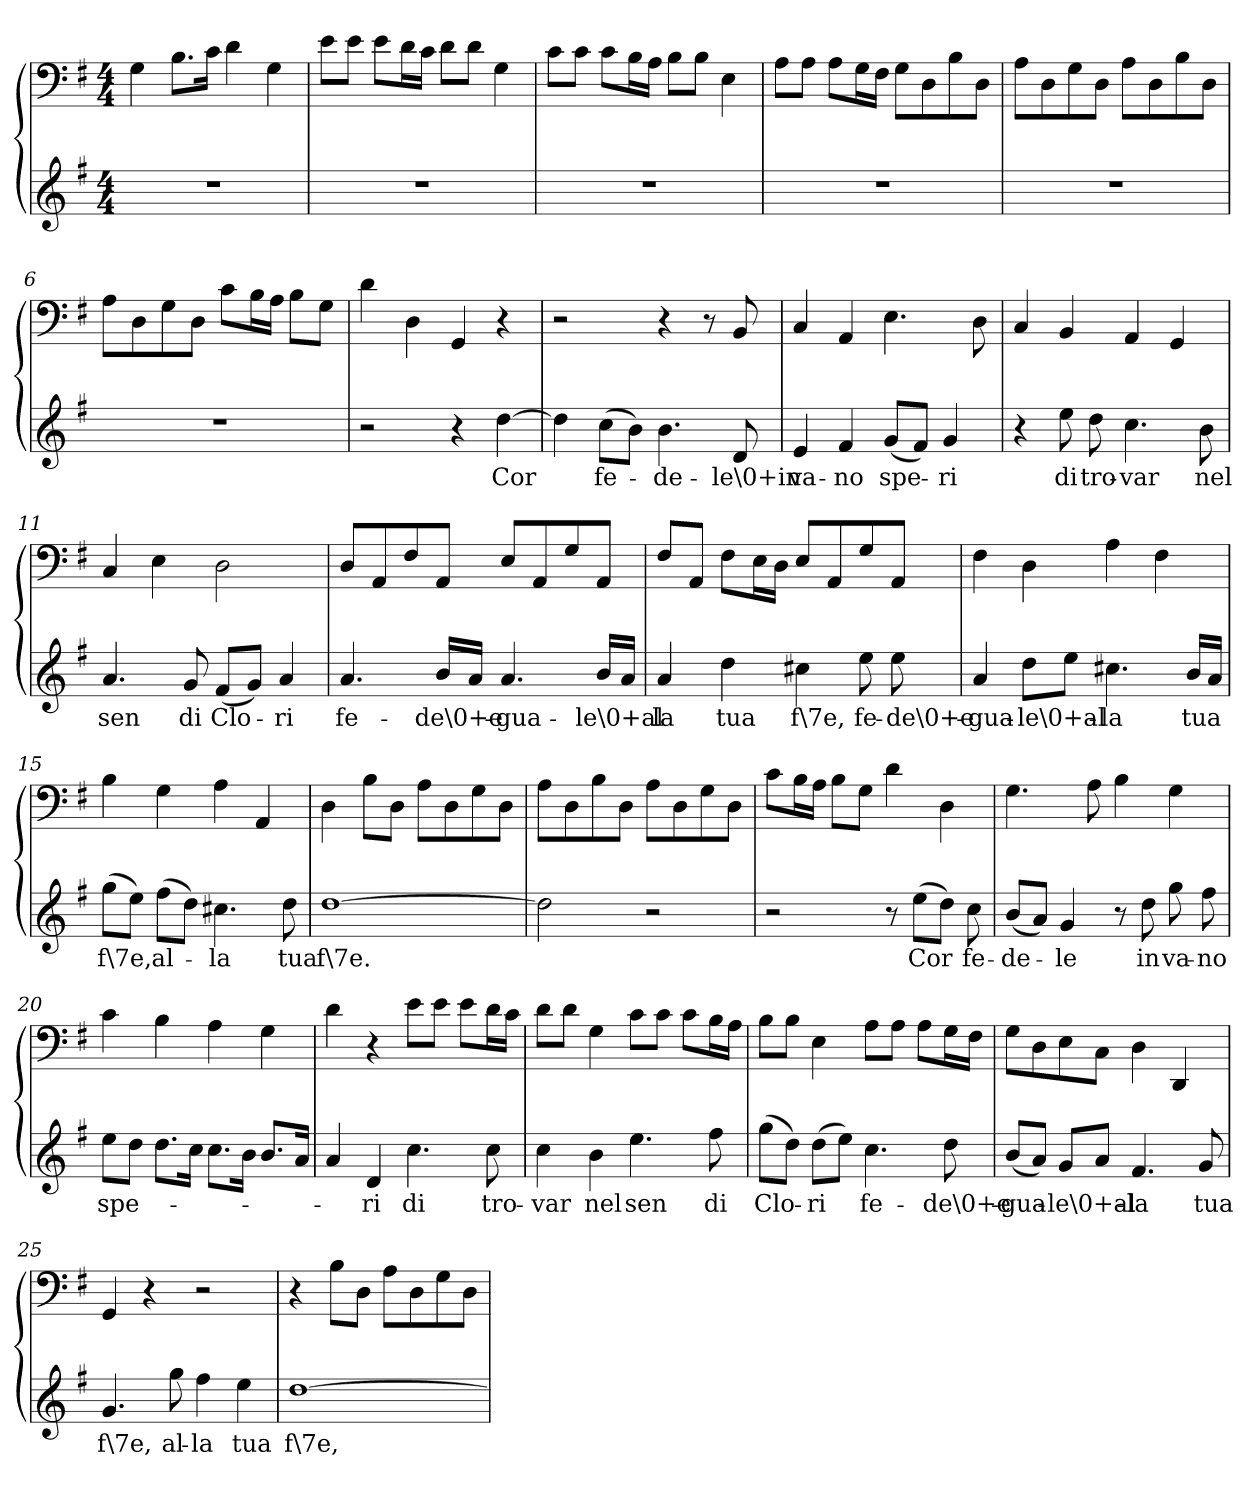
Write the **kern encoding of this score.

**kern	**text	**kern
*part1	*part1	*part1
*staff2	*staff2	*staff1
*clefG2	*	*clefF4
*k[f#]	*	*k[f#]
*G:	*	*G:
*M4/4	*	*M4/4
=1	=1	=1
1r	.	4G\
.	.	8.B\L
.	.	16c\Jk
.	.	4d\
.	.	4G\
=2	=2	=2
1r	.	8e\L
.	.	8e\J
.	.	8e\L
.	.	16d\L
.	.	16c\JJ
.	.	8d\L
.	.	8d\J
.	.	4G\
=3	=3	=3
1r	.	8c\L
.	.	8c\J
.	.	8c\L
.	.	16B\L
.	.	16A\JJ
.	.	8B\L
.	.	8B\J
.	.	4E\
=4	=4	=4
1r	.	8A\L
.	.	8A\J
.	.	8A\L
.	.	16G\L
.	.	16F#\JJ
.	.	8G\L
.	.	8D\
.	.	8B\
.	.	8D\J
=5	=5	=5
1r	.	8A\L
.	.	8D\
.	.	8G\
.	.	8D\J
.	.	8A\L
.	.	8D\
.	.	8B\
.	.	8D\J
=6	=6	=6
1r	.	8A\L
.	.	8D\
.	.	8G\
.	.	8D\J
.	.	8c\L
.	.	16B\L
.	.	16A\JJ
.	.	8B\L
.	.	8G\J
=7	=7	=7
2r	.	4d\
.	.	4D\
4r	.	4GG/
[4dd\	Cor	4r
=8	=8	=8
4dd\]	.	2r
(8cc\L	fe-	.
8b\J)	.	.
4.b\	-de-	4r
.	.	8r
8d/	-le\0+in	8BB/
=9	=9	=9
4e/	va-	4C/
4f#/	-no	4AA/
(8g/L	spe-	4.E\
8f#/J)	.	.
4g/	-ri	.
.	.	8D\
=10	=10	=10
4r	.	4C/
8ee\	di	4BB/
8dd\	tro-	.
4.cc\	-var	4AA/
.	.	4GG/
8b\	nel	.
=11	=11	=11
4.a/	sen	4C/
.	.	4E\
8g/	di	.
(8f#/L	Clo-	2D\
8g/J)	.	.
4a/	-ri	.
=12	=12	=12
4.a/	fe-	8D/L
.	.	8AA/
.	.	8F#/
16b/LL	-de\0+e-	8AA/J
16a/JJ	.	.
4.a/	-gua-	8E/L
.	.	8AA/
.	.	8G/
16b/LL	-le\0+al	8AA/J
16a/JJ	.	.
=13	=13	=13
4a/	la	8F#/L
.	.	8AA/J
4dd\	tua	8F#\L
.	.	16E\L
.	.	16D\JJ
4cc#X\	f\7e,	8E/L
.	.	8AA/
8ee\	fe-	8G/
8ee\	-de\0+e-	8AA/J
=14	=14	=14
4a/	-gua-	4F#\
8dd\L	-le\0+al-	4D\
8ee\J	.	.
4.cc#X\	-la	4A\
.	.	4F#\
16b/LL	tua	.
16a/JJ	.	.
=15	=15	=15
(8gg\L	f\7e,	4B\
8ee\J)	.	.
(8ff#\L	al-	4G\
8dd\J)	.	.
4.cc#X\	-la	4A\
.	.	4AA/
8dd\	tua	.
=16	=16	=16
[1dd\	f\7e.	4D\
.	.	8B\L
.	.	8D\J
.	.	8A\L
.	.	8D\
.	.	8G\
.	.	8D\J
=17	=17	=17
2dd\]	.	8A\L
.	.	8D\
.	.	8B\
.	.	8D\J
2r	.	8A\L
.	.	8D\
.	.	8G\
.	.	8D\J
=18	=18	=18
2r	.	8c\L
.	.	16B\L
.	.	16A\JJ
.	.	8B\L
.	.	8G\J
8r	.	4d\
(8ee\L	Cor	.
8dd\J)	.	4D\
8cc\	fe-	.
=19	=19	=19
(8b/L	-de-	4.G\
8a/J)	.	.
4g/	-le	.
.	.	8A\
8r	.	4B\
8dd\	in	.
8gg\	va-	4G\
8ff#\	-no	.
=20	=20	=20
8ee\L	spe-	4c\
8dd\J	.	.
8.dd\L	.	4B\
16cc\Jk	.	.
8.cc\L	.	4A\
16b\Jk	.	.
8.b/L	.	4G\
16a/Jk	.	.
=21	=21	=21
4a/	.	4d\
4d/	-ri	4r
4.cc\	di	8e\L
.	.	8e\J
.	.	8e\L
8cc\	tro-	16d\L
.	.	16c\JJ
=22	=22	=22
4cc\	-var	8d\L
.	.	8d\J
4b\	nel	4G\
4.ee\	sen	8c\L
.	.	8c\J
.	.	8c\L
8ff#\	di	16B\L
.	.	16A\JJ
=23	=23	=23
(8gg\L	Clo-	8B\L
8dd\J)	.	8B\J
(8dd\L	-ri	4E\
8ee\J)	.	.
4.cc\	fe-	8A\L
.	.	8A\J
.	.	8A\L
8dd\	-de\0+e-	16G\L
.	.	16F#\JJ
=24	=24	=24
(8b/L	-gua-	8G\L
8a/J)	.	8D\
8g/L	-le\0+al-	8E\
8a/J	.	8C\J
4.f#/	-la	4D\
.	.	4DD/
8g/	tua	.
=25	=25	=25
4.g/	f\7e,	4GG/
.	.	4r
8gg\	al-	.
4ff#\	-la	2r
4ee\	tua	.
=26	=26	=26
[1dd\	f\7e,	4r
.	.	8B\L
.	.	8D\J
.	.	8A\L
.	.	8D\
.	.	8G\
.	.	8D\J
=	=	=
*-	*-	*-
